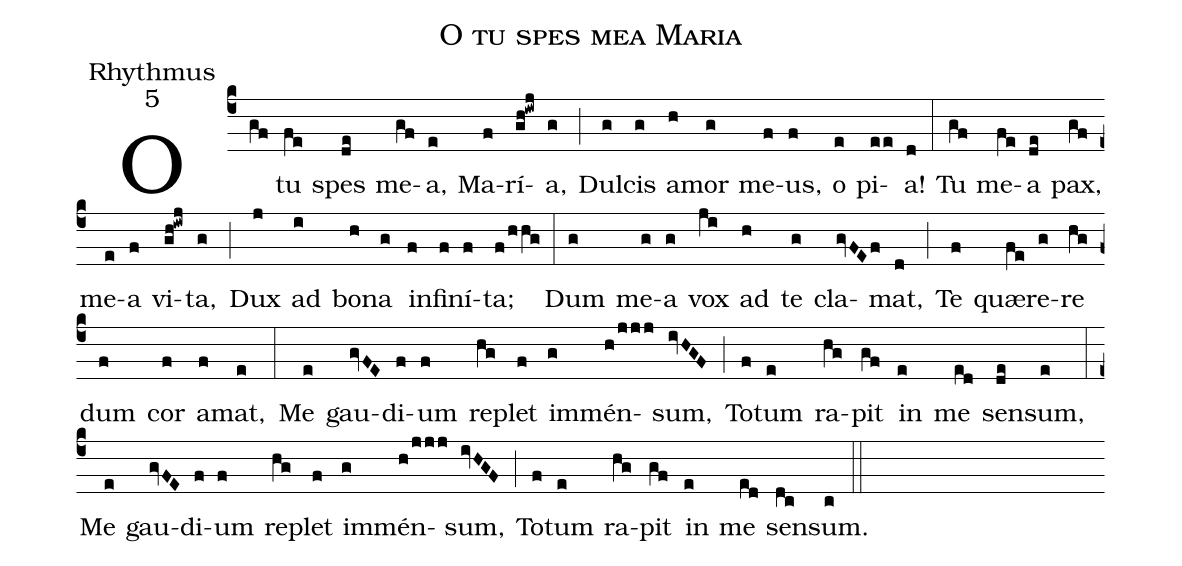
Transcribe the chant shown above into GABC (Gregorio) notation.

name:O tu spes mea Maria;
office-part:Rhythmus;
mode:5;
%%
(c4) O(gf) tu(fe) spes(de) me(gf)a,(e) Ma(f)rí(gh!iwj)a,(g) (;) Dul(g)cis(g) a(h)mor(g) me(f)us,(f) o(e) pi(ee)a!(d) (:) Tu(gf) me(fe)a(de) pax,(gf) me(e)a(f) vi(gh!iwj)ta,(g) (;) Dux(j) ad(i) bo(h)na(g) in(f)fi(f)ní(f)ta;(f/hhg) (:) Dum(g) me(g)a(g) vox(ji) ad(h) te(g) cla(gvFEf)mat,(d) (;) Te(f) quæ(fe)re(g)re(hg) dum(f) cor(f) a(f)mat,(e) (:) Me(e) gau(gvFE)di(f)um(f) re(hg)plet(f) im(g)mén(h/jjj)sum,(ivHGF) (;) To(f)tum(e) ra(hg)pit(gf) in(e) me(ed) sen(de)sum,(e) (:) Me(e) gau(gvFE)di(f)um(f) re(hg)plet(f) im(g)mén(h/jjj)sum,(ivHGF) (;) To(f)tum(e) ra(hg)pit(gf) in(e) me(ed) sen(dc)sum.(c) (::)
